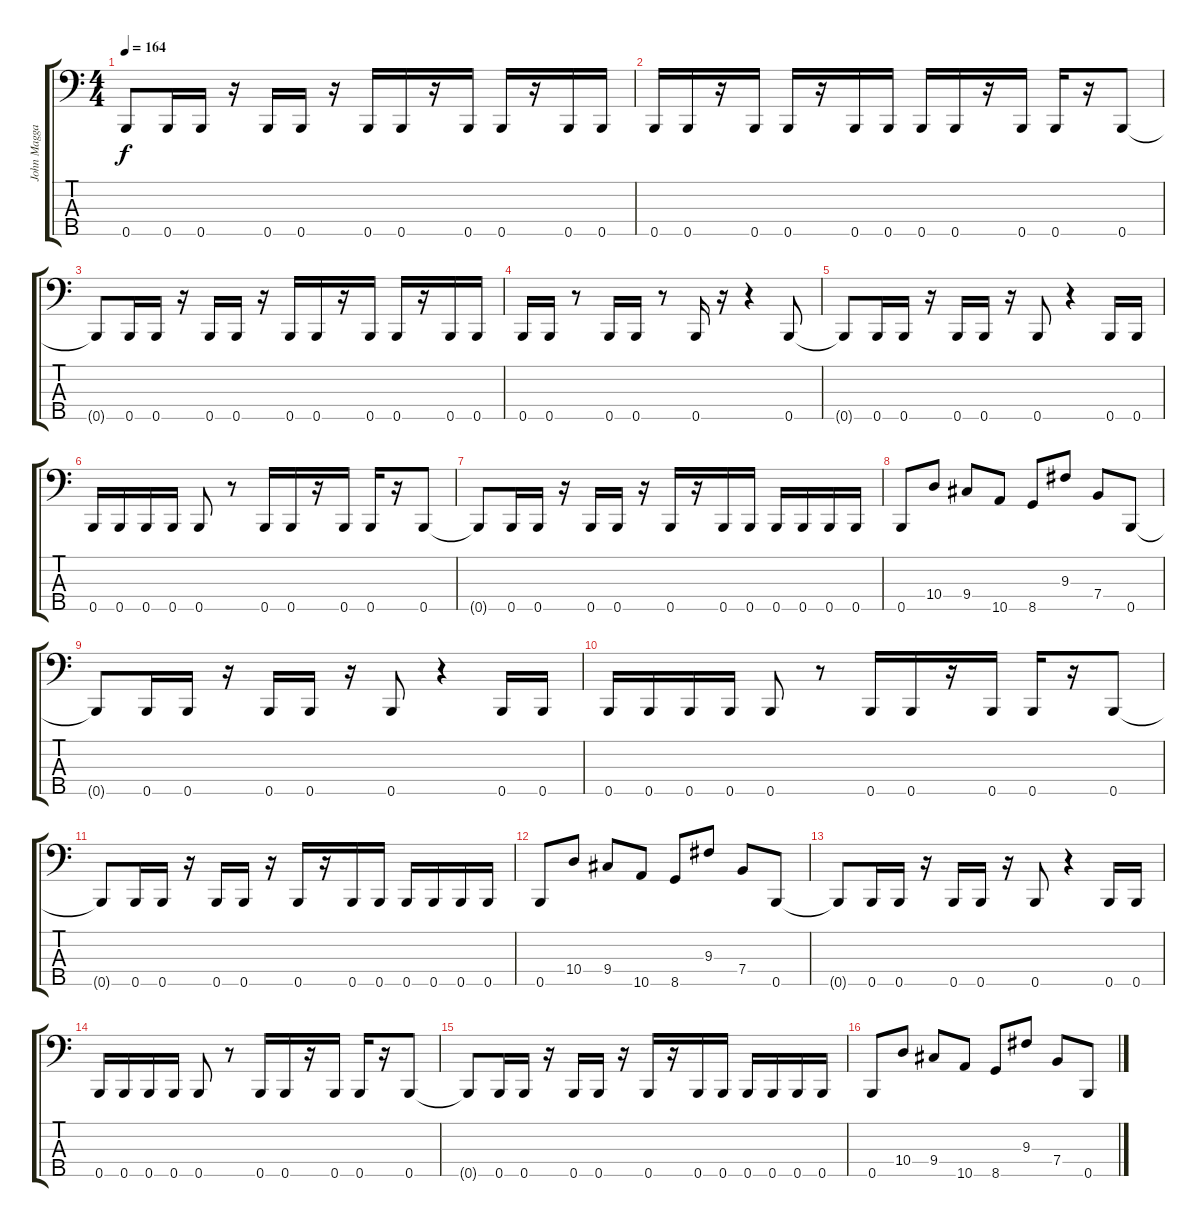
\track ("John Maggard" "John Magga") {instrument electricbassfinger}
\staff {score tabs}
\tuning (G2 D2 A1 E1 B0) {hide}
\ts (4 4)
\tempo 164
\clef f4
\ks c
0.5.8{dy f} 0.5.16 0.5.16 r.16 0.5.16 0.5.16 r.16 0.5.16 0.5.16 r.16 0.5.16 0.5.16 r.16 0.5.16 0.5.16 |
0.5.16 0.5.16 r.16 0.5.16 0.5.16 r.16 0.5.16 0.5.16 0.5.16 0.5.16 r.16 0.5.16 0.5.16 r.16 0.5.8 |
0.5{t}.8 0.5.16 0.5.16 r.16 0.5.16 0.5.16 r.16 0.5.16 0.5.16 r.16 0.5.16 0.5.16 r.16 0.5.16 0.5.16 |
0.5.16 0.5.16 r.8 0.5.16 0.5.16 r.8 0.5.16 r.16 r.4 0.5.8 |
0.5{t}.8 0.5.16 0.5.16 r.16 0.5.16 0.5.16 r.16 0.5.8 r.4 0.5.16 0.5.16 |
0.5.16 0.5.16 0.5.16 0.5.16 0.5.8 r.8 0.5.16 0.5.16 r.16 0.5.16 0.5.16 r.16 0.5.8 |
0.5{t}.8 0.5.16 0.5.16 r.16 0.5.16 0.5.16 r.16 0.5.16 r.16 0.5.16 0.5.16 0.5.16 0.5.16 0.5.16 0.5.16 |
0.5.8 10.4.8 9.4.8 10.5.8 8.5.8 9.3.8 7.4.8 0.5.8 |
0.5{t}.8 0.5.16 0.5.16 r.16 0.5.16 0.5.16 r.16 0.5.8 r.4 0.5.16 0.5.16 |
0.5.16 0.5.16 0.5.16 0.5.16 0.5.8 r.8 0.5.16 0.5.16 r.16 0.5.16 0.5.16 r.16 0.5.8 |
0.5{t}.8 0.5.16 0.5.16 r.16 0.5.16 0.5.16 r.16 0.5.16 r.16 0.5.16 0.5.16 0.5.16 0.5.16 0.5.16 0.5.16 |
0.5.8 10.4.8 9.4.8 10.5.8 8.5.8 9.3.8 7.4.8 0.5.8 |
0.5{t}.8 0.5.16 0.5.16 r.16 0.5.16 0.5.16 r.16 0.5.8 r.4 0.5.16 0.5.16 |
0.5.16 0.5.16 0.5.16 0.5.16 0.5.8 r.8 0.5.16 0.5.16 r.16 0.5.16 0.5.16 r.16 0.5.8 |
0.5{t}.8 0.5.16 0.5.16 r.16 0.5.16 0.5.16 r.16 0.5.16 r.16 0.5.16 0.5.16 0.5.16 0.5.16 0.5.16 0.5.16 |
0.5.8 10.4.8 9.4.8 10.5.8 8.5.8 9.3.8 7.4.8 0.5.8
